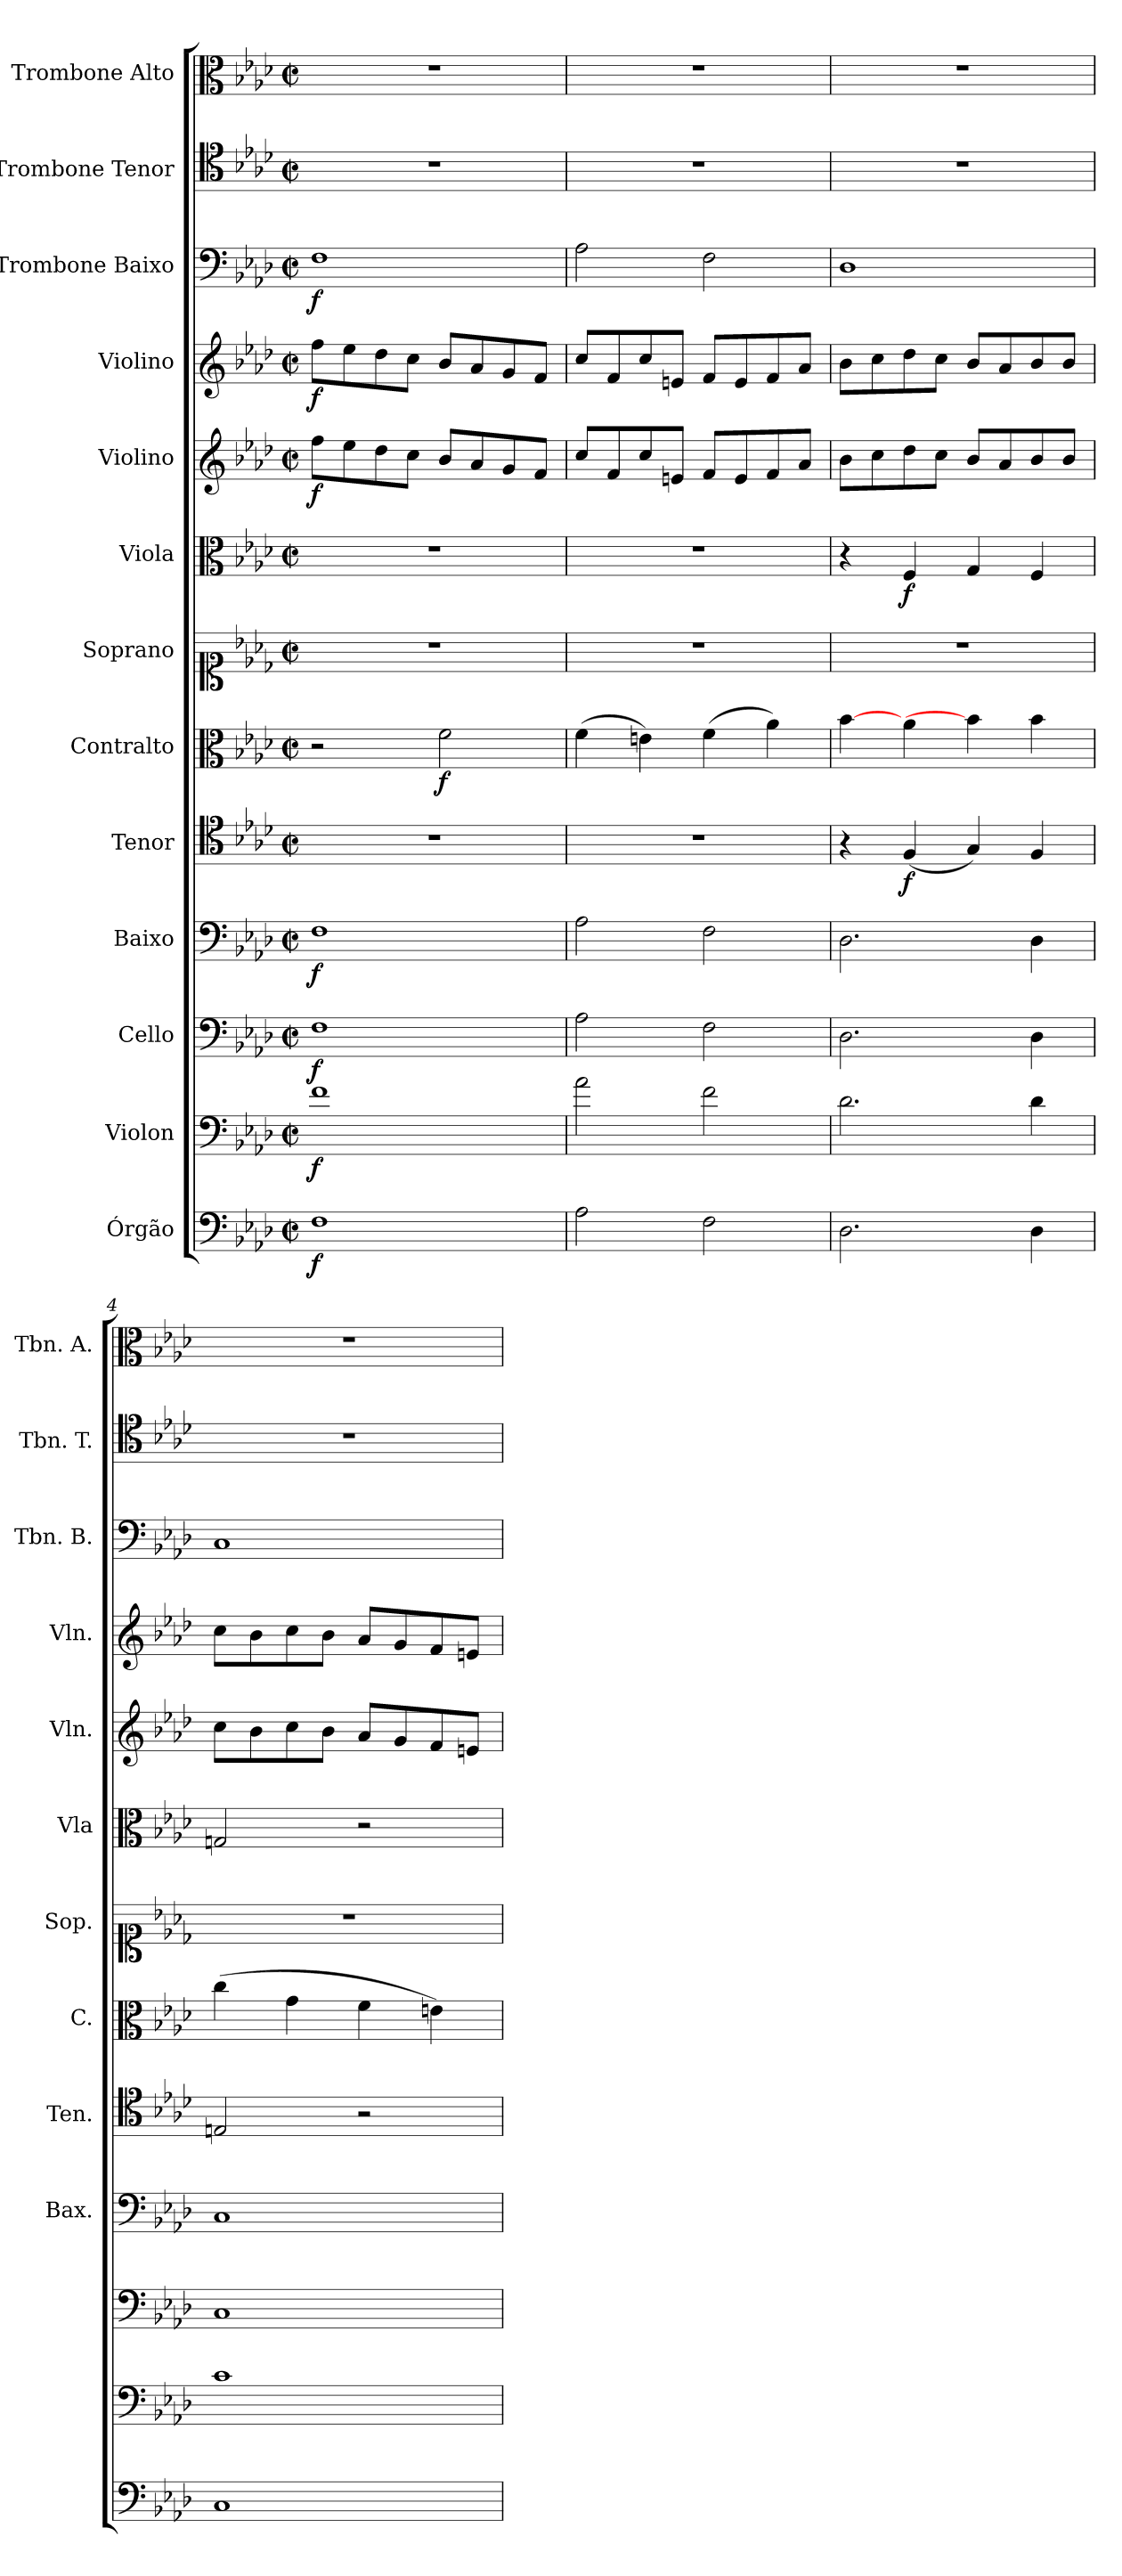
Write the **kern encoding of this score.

**kern	**dynam	**kern	**dynam	**kern	**dynam	**kern	**dynam	**kern	**dynam	**kern	**dynam	**kern	**kern	**dynam	**kern	**dynam	**kern	**dynam	**kern	**dynam	**kern	**kern
*part13	*part13	*part12	*part12	*part11	*part11	*part10	*part10	*part9	*part9	*part8	*part8	*part7	*part6	*part6	*part5	*part5	*part4	*part4	*part3	*part3	*part2	*part1
*staff13	*staff13	*staff12	*staff12	*staff11	*staff11	*staff10	*staff10	*staff9	*staff9	*staff8	*staff8	*staff7	*staff6	*staff6	*staff5	*staff5	*staff4	*staff4	*staff3	*staff3	*staff2	*staff1
*I"Órgão	*	*I"Violon	*	*I"Cello	*	*I"Baixo	*	*I"Tenor	*	*I"Contralto	*	*I"Soprano	*I"Viola	*	*I"Violino	*	*I"Violino	*	*I"Trombone Baixo	*	*I"Trombone Tenor	*I"Trombone Alto
*	*	*	*	*	*	*I'Bax.	*	*I'Ten.	*	*I'C.	*	*I'Sop.	*I'Vla	*	*I'Vln.	*	*I'Vln.	*	*I'Tbn. B.	*	*I'Tbn. T.	*I'Tbn. A.
*clefF4	*	*clefF4	*	*clefF4	*	*clefF4	*	*clefC4	*	*clefC3	*	*clefC1	*clefC3	*	*clefG2	*	*clefG2	*	*clefF4	*	*clefC4	*clefC3
*	*	*ITrd7c12	*	*	*	*	*	*	*	*	*	*	*	*	*	*	*	*	*	*	*	*
*k[b-e-a-d-]	*	*k[b-e-a-d-]	*	*k[b-e-a-d-]	*	*k[b-e-a-d-]	*	*k[b-e-a-d-]	*	*k[b-e-a-d-]	*	*k[b-e-a-d-]	*k[b-e-a-d-]	*	*k[b-e-a-d-]	*	*k[b-e-a-d-]	*	*k[b-e-a-d-]	*	*k[b-e-a-d-]	*k[b-e-a-d-]
*M2/2	*	*M2/2	*	*M2/2	*	*M2/2	*	*M2/2	*	*M2/2	*	*M2/2	*M2/2	*	*M2/2	*	*M2/2	*	*M2/2	*	*M2/2	*M2/2
*met(c|)	*	*met(c|)	*	*met(c|)	*	*met(c|)	*	*met(c|)	*	*met(c|)	*	*met(c|)	*met(c|)	*	*met(c|)	*	*met(c|)	*	*met(c|)	*	*met(c|)	*met(c|)
*MM178	*	*MM178	*	*MM178	*	*MM178	*	*MM178	*	*MM178	*	*MM178	*MM178	*	*MM178	*	*MM178	*	*MM178	*	*MM178	*MM178
=1	=1	=1	=1	=1	=1	=1	=1	=1	=1	=1	=1	=1	=1	=1	=1	=1	=1	=1	=1	=1	=1	=1
!	!LO:DY:b	!	!LO:DY:b	!	!LO:DY:b	!	!LO:DY:b	!	!	!	!	!	!	!	!	!LO:DY:b	!	!LO:DY:b	!	!LO:DY:b	!	!
1F	f	1F	f	1F	f	1F	f	1r	.	2r	.	1r	1r	.	8ff\L	f	8ff\L	f	1F	f	1r	1r
.	.	.	.	.	.	.	.	.	.	.	.	.	.	.	8ee-\	.	8ee-\	.	.	.	.	.
.	.	.	.	.	.	.	.	.	.	.	.	.	.	.	8dd-\	.	8dd-\	.	.	.	.	.
.	.	.	.	.	.	.	.	.	.	.	.	.	.	.	8cc\J	.	8cc\J	.	.	.	.	.
!	!	!	!	!	!	!	!	!	!	!	!LO:DY:b	!	!	!	!	!	!	!	!	!	!	!
.	.	.	.	.	.	.	.	.	.	2f\	f	.	.	.	8b-/L	.	8b-/L	.	.	.	.	.
.	.	.	.	.	.	.	.	.	.	.	.	.	.	.	8a-/	.	8a-/	.	.	.	.	.
.	.	.	.	.	.	.	.	.	.	.	.	.	.	.	8g/	.	8g/	.	.	.	.	.
.	.	.	.	.	.	.	.	.	.	.	.	.	.	.	8f/J	.	8f/J	.	.	.	.	.
=2	=2	=2	=2	=2	=2	=2	=2	=2	=2	=2	=2	=2	=2	=2	=2	=2	=2	=2	=2	=2	=2	=2
2A-\	.	2A-\	.	2A-\	.	2A-\	.	1r	.	(4f\	.	1r	1r	.	8cc/L	.	8cc/L	.	2A-\	.	1r	1r
.	.	.	.	.	.	.	.	.	.	.	.	.	.	.	8f/	.	8f/	.	.	.	.	.
.	.	.	.	.	.	.	.	.	.	4en\)	.	.	.	.	8cc/	.	8cc/	.	.	.	.	.
.	.	.	.	.	.	.	.	.	.	.	.	.	.	.	8en/J	.	8en/J	.	.	.	.	.
2F\	.	2F\	.	2F\	.	2F\	.	.	.	(4f\	.	.	.	.	8f/L	.	8f/L	.	2F\	.	.	.
.	.	.	.	.	.	.	.	.	.	.	.	.	.	.	8e/	.	8e/	.	.	.	.	.
.	.	.	.	.	.	.	.	.	.	4a-\)	.	.	.	.	8f/	.	8f/	.	.	.	.	.
.	.	.	.	.	.	.	.	.	.	.	.	.	.	.	8a-/J	.	8a-/J	.	.	.	.	.
=3	=3	=3	=3	=3	=3	=3	=3	=3	=3	=3	=3	=3	=3	=3	=3	=3	=3	=3	=3	=3	=3	=3
2.D-\	.	2.D-\	.	2.D-\	.	2.D-\	.	4r	.	[4b-\	.	1r	4r	.	8b-\L	.	8b-\L	.	1D-	.	1r	1r
.	.	.	.	.	.	.	.	.	.	.	.	.	.	.	8cc\	.	8cc\	.	.	.	.	.
!	!	!	!	!	!	!	!	!	!LO:DY:b	!	!	!	!	!LO:DY:b	!	!	!	!	!	!	!	!
.	.	.	.	.	.	.	.	(4F/	f	4a-\	.	.	4F/	f	8dd-\	.	8dd-\	.	.	.	.	.
.	.	.	.	.	.	.	.	.	.	.	.	.	.	.	8cc\J	.	8cc\J	.	.	.	.	.
.	.	.	.	.	.	.	.	4G/)	.	4b-\]	.	.	4G/	.	8b-/L	.	8b-/L	.	.	.	.	.
.	.	.	.	.	.	.	.	.	.	.	.	.	.	.	8a-/	.	8a-/	.	.	.	.	.
4D-\	.	4D-\	.	4D-\	.	4D-\	.	4F/	.	4b-\	.	.	4F/	.	8b-/	.	8b-/	.	.	.	.	.
.	.	.	.	.	.	.	.	.	.	.	.	.	.	.	8b-/J	.	8b-/J	.	.	.	.	.
=4	=4	=4	=4	=4	=4	=4	=4	=4	=4	=4	=4	=4	=4	=4	=4	=4	=4	=4	=4	=4	=4	=4
1C	.	1C	.	1C	.	1C	.	2En/	.	(4cc\	.	1r	2Gn/	.	8cc\L	.	8cc\L	.	1C	.	1r	1r
.	.	.	.	.	.	.	.	.	.	.	.	.	.	.	8b-\	.	8b-\	.	.	.	.	.
.	.	.	.	.	.	.	.	.	.	4g\	.	.	.	.	8cc\	.	8cc\	.	.	.	.	.
.	.	.	.	.	.	.	.	.	.	.	.	.	.	.	8b-\J	.	8b-\J	.	.	.	.	.
.	.	.	.	.	.	.	.	2r	.	4f\	.	.	2r	.	8a-/L	.	8a-/L	.	.	.	.	.
.	.	.	.	.	.	.	.	.	.	.	.	.	.	.	8g/	.	8g/	.	.	.	.	.
.	.	.	.	.	.	.	.	.	.	4en\)	.	.	.	.	8f/	.	8f/	.	.	.	.	.
.	.	.	.	.	.	.	.	.	.	.	.	.	.	.	8en/J	.	8en/J	.	.	.	.	.
=	=	=	=	=	=	=	=	=	=	=	=	=	=	=	=	=	=	=	=	=	=	=
*-	*-	*-	*-	*-	*-	*-	*-	*-	*-	*-	*-	*-	*-	*-	*-	*-	*-	*-	*-	*-	*-	*-
